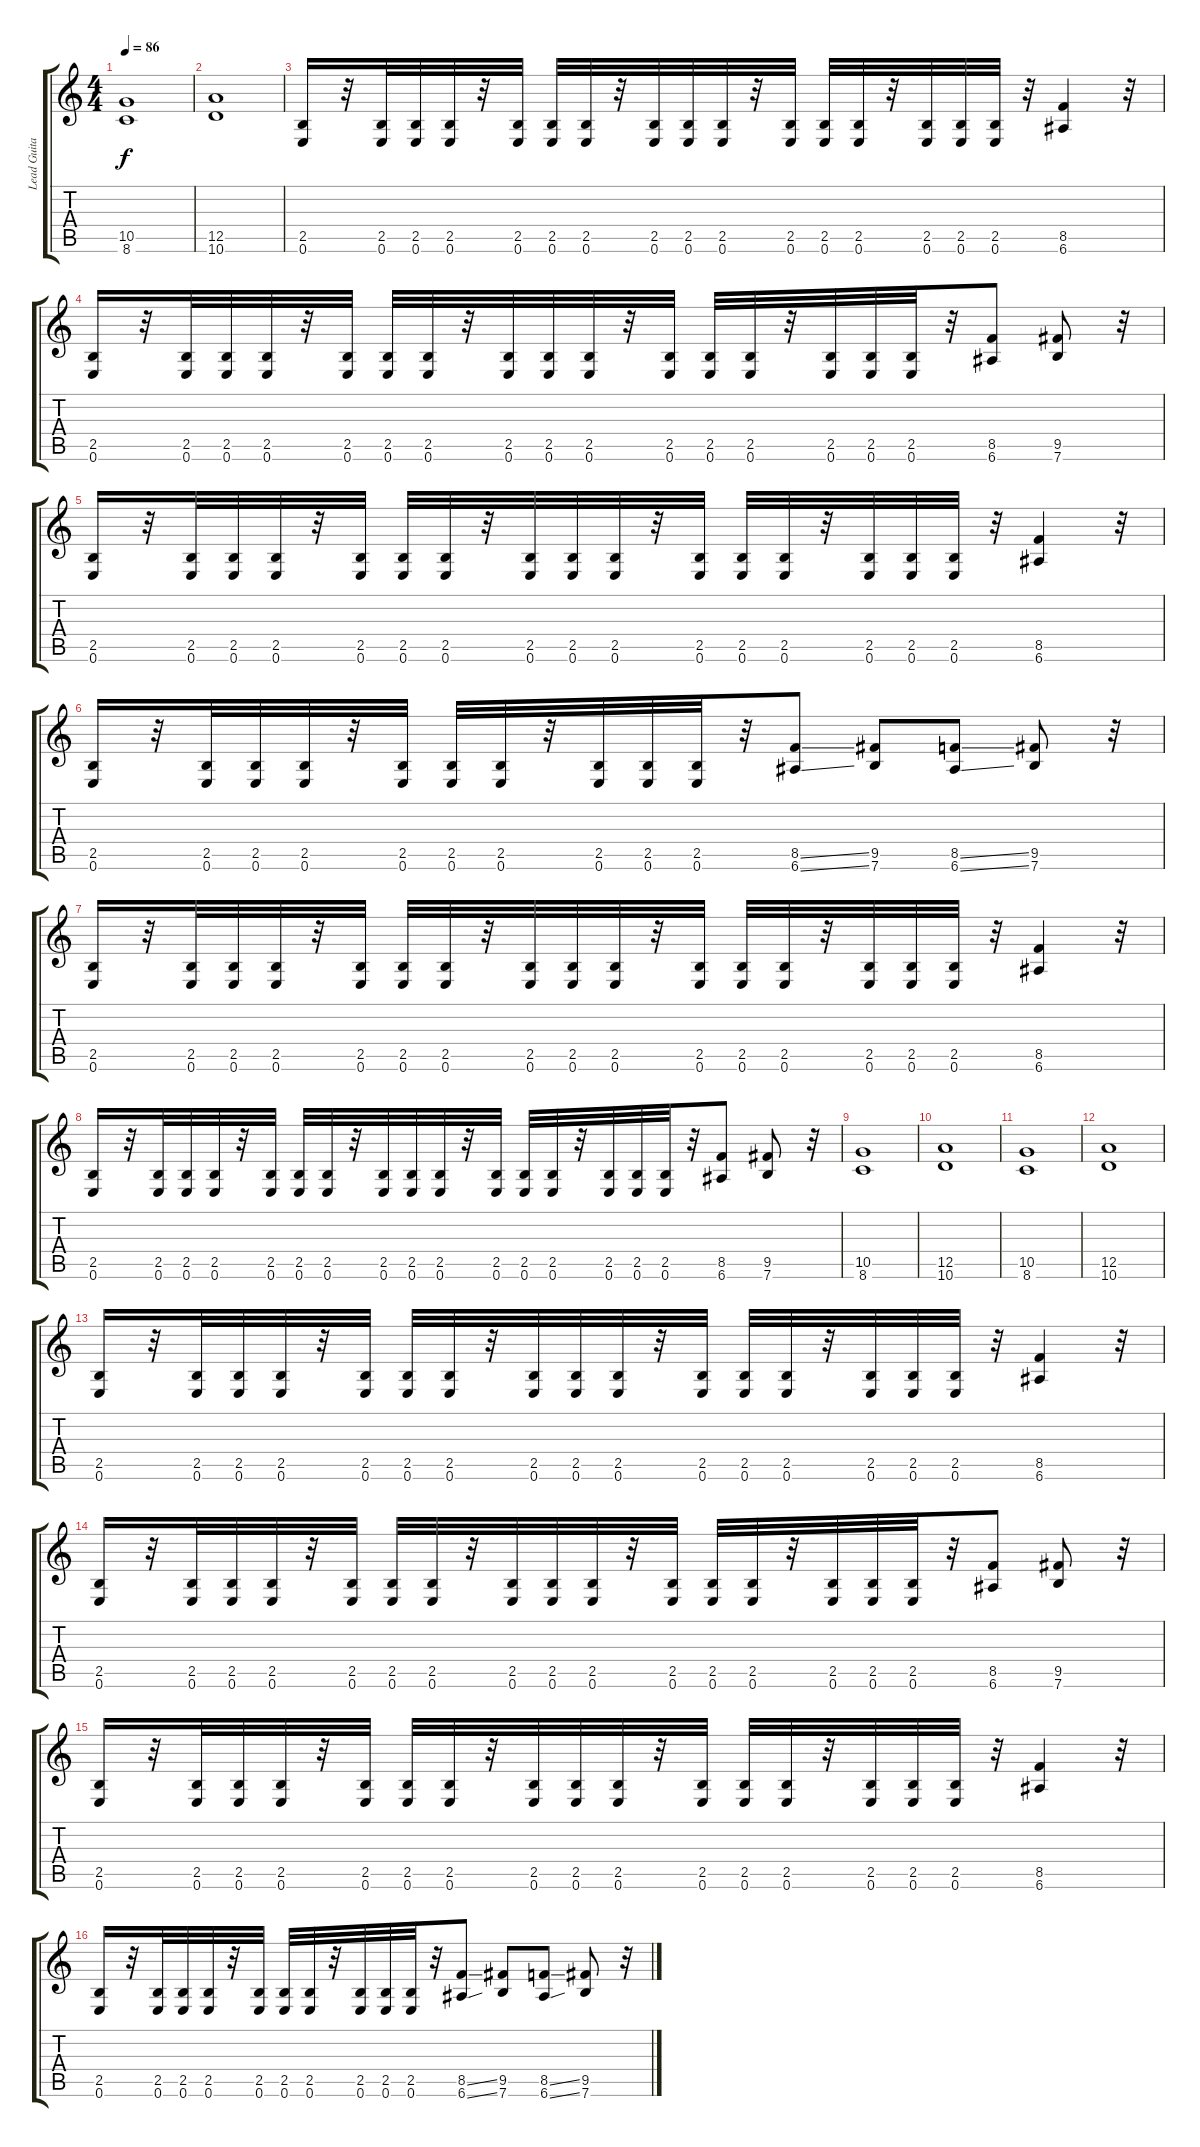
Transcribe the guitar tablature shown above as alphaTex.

\track ("Lead Guitar" "Lead Guita") {instrument distortionguitar}
\staff {score tabs}
\tuning (E4 B3 G3 D3 A2 E2) {hide}
\ts (4 4)
\tempo 86
\clef g2
\ks c
(10.5 8.6).1{dy f} |
(12.5 10.6).1 |
(2.5 0.6).16 r.32 (2.5 0.6).32 (2.5 0.6).32 (2.5 0.6).32 r.32 (2.5 0.6).32 (2.5 0.6).32 (2.5 0.6).32 r.32 (2.5 0.6).32 (2.5 0.6).32 (2.5 0.6).32 r.32 (2.5 0.6).32 (2.5 0.6).32 (2.5 0.6).32 r.32 (2.5 0.6).32 (2.5 0.6).32 (2.5 0.6).32 r.32 (8.5 6.6).4 r.32 |
(2.5 0.6).16 r.32 (2.5 0.6).32 (2.5 0.6).32 (2.5 0.6).32 r.32 (2.5 0.6).32 (2.5 0.6).32 (2.5 0.6).32 r.32 (2.5 0.6).32 (2.5 0.6).32 (2.5 0.6).32 r.32 (2.5 0.6).32 (2.5 0.6).32 (2.5 0.6).32 r.32 (2.5 0.6).32 (2.5 0.6).32 (2.5 0.6).32 r.32 (8.5 6.6).8 (9.5 7.6).8 r.32 |
(2.5 0.6).16 r.32 (2.5 0.6).32 (2.5 0.6).32 (2.5 0.6).32 r.32 (2.5 0.6).32 (2.5 0.6).32 (2.5 0.6).32 r.32 (2.5 0.6).32 (2.5 0.6).32 (2.5 0.6).32 r.32 (2.5 0.6).32 (2.5 0.6).32 (2.5 0.6).32 r.32 (2.5 0.6).32 (2.5 0.6).32 (2.5 0.6).32 r.32 (8.5 6.6).4 r.32 |
(2.5 0.6).16 r.32 (2.5 0.6).32 (2.5 0.6).32 (2.5 0.6).32 r.32 (2.5 0.6).32 (2.5 0.6).32 (2.5 0.6).32 r.32 (2.5 0.6).32 (2.5 0.6).32 (2.5 0.6).32 r.32 (8.5{ss} 6.6{ss}).8 (9.5 7.6).8 (8.5{ss} 6.6{ss}).8 (9.5 7.6).8 r.32 |
(2.5 0.6).16 r.32 (2.5 0.6).32 (2.5 0.6).32 (2.5 0.6).32 r.32 (2.5 0.6).32 (2.5 0.6).32 (2.5 0.6).32 r.32 (2.5 0.6).32 (2.5 0.6).32 (2.5 0.6).32 r.32 (2.5 0.6).32 (2.5 0.6).32 (2.5 0.6).32 r.32 (2.5 0.6).32 (2.5 0.6).32 (2.5 0.6).32 r.32 (8.5 6.6).4 r.32 |
(2.5 0.6).16 r.32 (2.5 0.6).32 (2.5 0.6).32 (2.5 0.6).32 r.32 (2.5 0.6).32 (2.5 0.6).32 (2.5 0.6).32 r.32 (2.5 0.6).32 (2.5 0.6).32 (2.5 0.6).32 r.32 (2.5 0.6).32 (2.5 0.6).32 (2.5 0.6).32 r.32 (2.5 0.6).32 (2.5 0.6).32 (2.5 0.6).32 r.32 (8.5 6.6).8 (9.5 7.6).8 r.32 |
(10.5 8.6).1 |
(12.5 10.6).1 |
(10.5 8.6).1 |
(12.5 10.6).1 |
(2.5 0.6).16 r.32 (2.5 0.6).32 (2.5 0.6).32 (2.5 0.6).32 r.32 (2.5 0.6).32 (2.5 0.6).32 (2.5 0.6).32 r.32 (2.5 0.6).32 (2.5 0.6).32 (2.5 0.6).32 r.32 (2.5 0.6).32 (2.5 0.6).32 (2.5 0.6).32 r.32 (2.5 0.6).32 (2.5 0.6).32 (2.5 0.6).32 r.32 (8.5 6.6).4 r.32 |
(2.5 0.6).16 r.32 (2.5 0.6).32 (2.5 0.6).32 (2.5 0.6).32 r.32 (2.5 0.6).32 (2.5 0.6).32 (2.5 0.6).32 r.32 (2.5 0.6).32 (2.5 0.6).32 (2.5 0.6).32 r.32 (2.5 0.6).32 (2.5 0.6).32 (2.5 0.6).32 r.32 (2.5 0.6).32 (2.5 0.6).32 (2.5 0.6).32 r.32 (8.5 6.6).8 (9.5 7.6).8 r.32 |
(2.5 0.6).16 r.32 (2.5 0.6).32 (2.5 0.6).32 (2.5 0.6).32 r.32 (2.5 0.6).32 (2.5 0.6).32 (2.5 0.6).32 r.32 (2.5 0.6).32 (2.5 0.6).32 (2.5 0.6).32 r.32 (2.5 0.6).32 (2.5 0.6).32 (2.5 0.6).32 r.32 (2.5 0.6).32 (2.5 0.6).32 (2.5 0.6).32 r.32 (8.5 6.6).4 r.32 |
(2.5 0.6).16 r.32 (2.5 0.6).32 (2.5 0.6).32 (2.5 0.6).32 r.32 (2.5 0.6).32 (2.5 0.6).32 (2.5 0.6).32 r.32 (2.5 0.6).32 (2.5 0.6).32 (2.5 0.6).32 r.32 (8.5{ss} 6.6{ss}).8 (9.5 7.6).8 (8.5{ss} 6.6{ss}).8 (9.5 7.6).8 r.32
